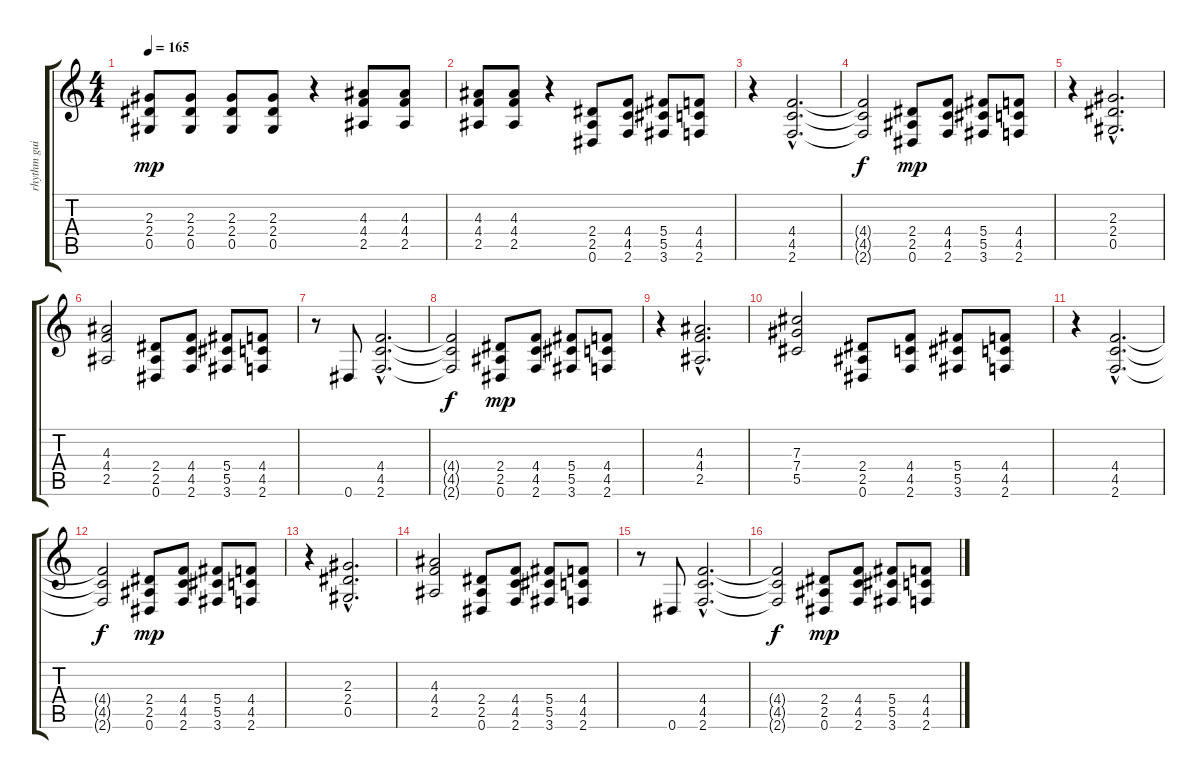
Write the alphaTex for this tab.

\track ("rhythm guitar II" "rhythm gui") {instrument distortionguitar}
\staff {score tabs}
\tuning (Eb4 Bb3 Gb3 Db3 Ab2 Eb2) {hide}
\ts (4 4)
\tempo 165
\clef g2
\ks c
(2.3 2.4 0.5).8{dy mp} (2.3 2.4 0.5).8 (2.3 2.4 0.5).8 (2.3 2.4 0.5).8 r.4 (4.3 4.4 2.5).8 (4.3 4.4 2.5).8 |
(4.3 4.4 2.5).8 (4.3 4.4 2.5).8 r.4 (2.4 2.5 0.6).8 (4.4 4.5 2.6).8 (5.4 5.5 3.6).8 (4.4 4.5 2.6).8 |
r.4 (4.4{hac} 4.5{hac} 2.6{hac}).2{d} |
(4.4{t} 4.5{t} 2.6{t}).2{dy f} (2.4 2.5 0.6).8{dy mp} (4.4 4.5 2.6).8 (5.4 5.5 3.6).8 (4.4 4.5 2.6).8 |
r.4 (2.3{hac} 2.4{hac} 0.5{hac}).2{d} |
(4.3 4.4 2.5).2 (2.4 2.5 0.6).8 (4.4 4.5 2.6).8 (5.4 5.5 3.6).8 (4.4 4.5 2.6).8 |
r.8 0.6.8 (4.4{hac} 4.5{hac} 2.6{hac}).2{d} |
(4.4{t} 4.5{t} 2.6{t}).2{dy f} (2.4 2.5 0.6).8{dy mp} (4.4 4.5 2.6).8 (5.4 5.5 3.6).8 (4.4 4.5 2.6).8 |
r.4 (4.3{hac} 4.4{hac} 2.5{hac}).2{d} |
(7.3 7.4 5.5).2 (2.4 2.5 0.6).8 (4.4 4.5 2.6).8 (5.4 5.5 3.6).8 (4.4 4.5 2.6).8 |
r.4 (4.4{hac} 4.5{hac} 2.6{hac}).2{d} |
(4.4{t} 4.5{t} 2.6{t}).2{dy f} (2.4 2.5 0.6).8{dy mp} (4.4 4.5 2.6).8 (5.4 5.5 3.6).8 (4.4 4.5 2.6).8 |
r.4 (2.3{hac} 2.4{hac} 0.5{hac}).2{d} |
(4.3 4.4 2.5).2 (2.4 2.5 0.6).8 (4.4 4.5 2.6).8 (5.4 5.5 3.6).8 (4.4 4.5 2.6).8 |
r.8 0.6.8 (4.4{hac} 4.5{hac} 2.6{hac}).2{d} |
(4.4{t} 4.5{t} 2.6{t}).2{dy f} (2.4 2.5 0.6).8{dy mp} (4.4 4.5 2.6).8 (5.4 5.5 3.6).8 (4.4 4.5 2.6).8
